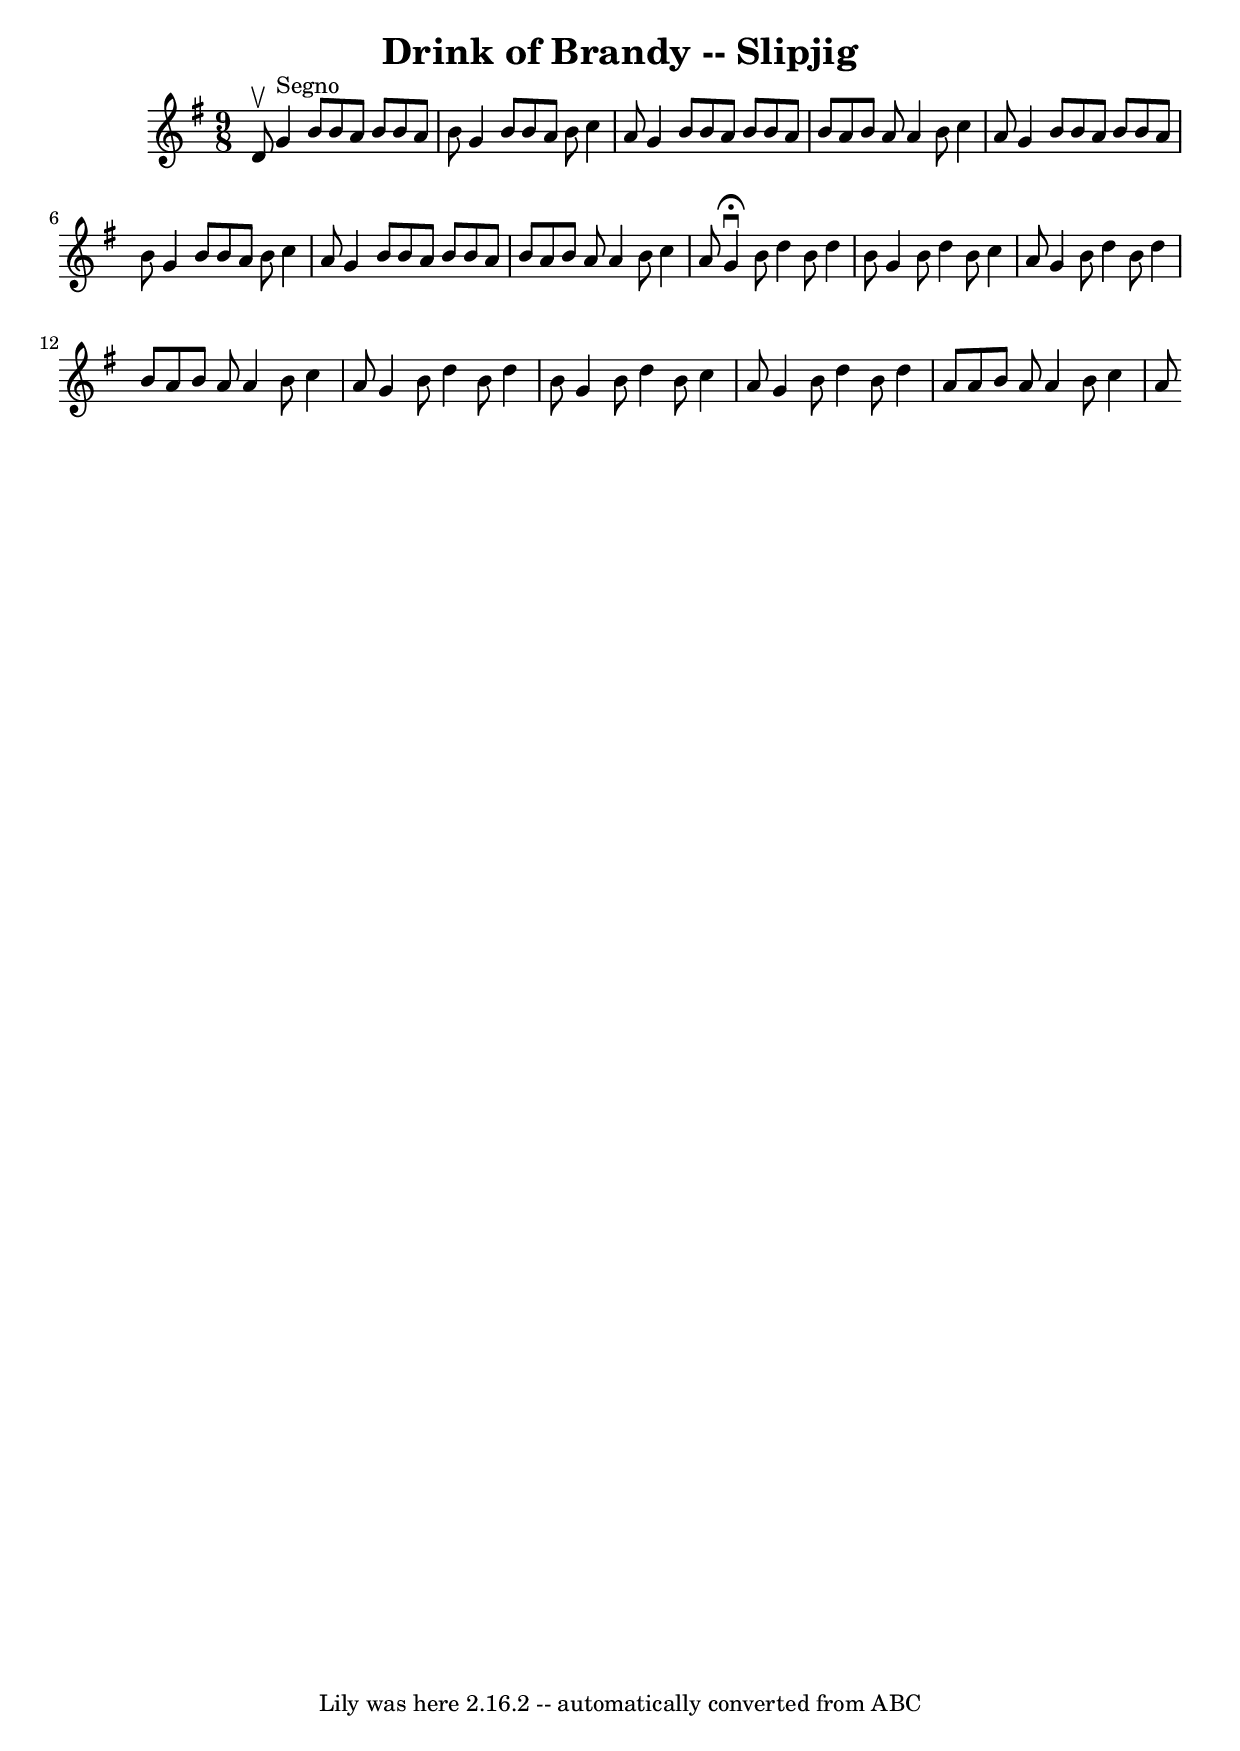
\version "2.16.2"
\include "Mammoth.ily"
\header {
  %% book = "Ryan's Mammoth Collection"
  crossRefNumber = "1"
  footnotes = "\\\\85 433"
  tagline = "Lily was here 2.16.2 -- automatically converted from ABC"
  title = "Drink of Brandy -- Slipjig"

}
voicedefault =  {


  \time 9/8 
  \key g \major   d'8^\upbow    |
  g'4^"Segno" b'8 b'8     a'8 b'8 b'8 a'8 b'8     |
  g'4 b'8 b'8 a'8 b'8    c''4 a'8     |
  g'4 b'8 b'8 a'8 b'8 b'8 a'8       b'8     |
  a'8 b'8 a'8 a'4 b'8 c''4 a'8    |
     g'4 b'8 b'8 a'8 b'8 b'8 a'8 b'8     |
  g'4 b'8     b'8 a'8 b'8 c''4 a'8     |
  g'4 b'8 b'8 a'8       b'8 b'8 a'8 b'8     |
  a'8 b'8 a'8 a'4 b'8 c''4     a'8    \bar " |." g'4^\fermata^\downbow b'8 d''4 b'8 d''4       b'8     |
  g'4 b'8 d''4 b'8 c''4 a'8    |
  g'4       b'8 d''4 b'8 d''4 b'8     |
  a'8 b'8 a'8 a'4 b'8    c''4 a'8     |
  g'4 b'8 d''4 b'8 d''4 b'8     |
  g'4 b'8 d''4 b'8 c''4 a'8    |
  g'4 b'8       d''4 b'8 d''4 a'8     |
  a'8 b'8 a'8 a'4 b'8       c''4 a'8      \bar " |."   

}

\score{
  <<

    \context Staff="default"
    {
      \voicedefault 
      
    }

  >>
  \layout {
    
  }
  \midi {
  }

}
